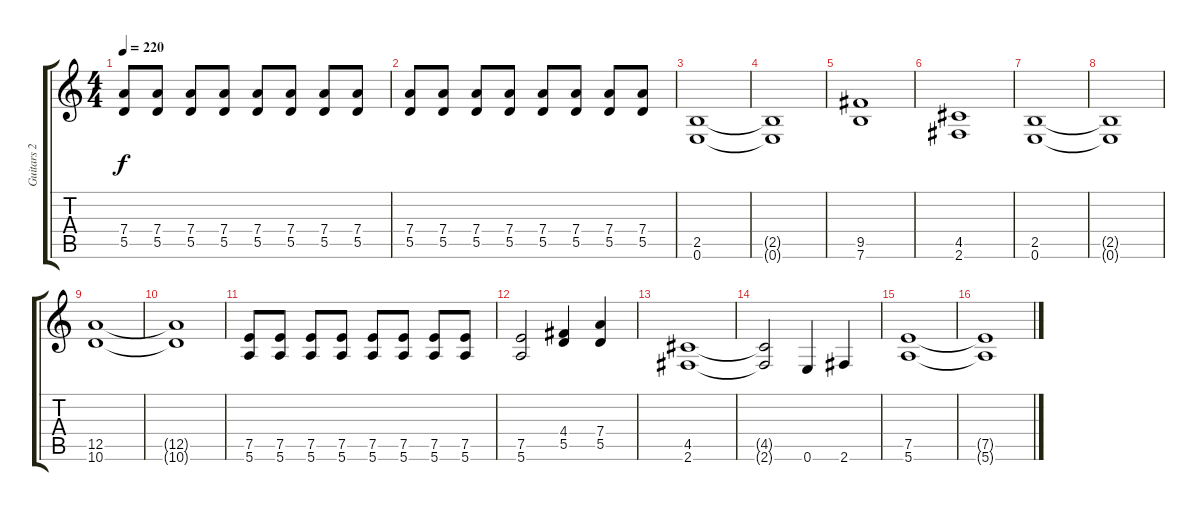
\track ("Guitars 2" "Guitars 2") {instrument electricguitarmuted}
\staff {score tabs}
\tuning (E4 B3 G3 D3 A2 E2) {hide}
\ts (4 4)
\tempo 220
\clef g2
\ks c
(7.4 5.5).8{dy f} (7.4 5.5).8 (7.4 5.5).8 (7.4 5.5).8 (7.4 5.5).8 (7.4 5.5).8 (7.4 5.5).8 (7.4 5.5).8 |
(7.4 5.5).8 (7.4 5.5).8 (7.4 5.5).8 (7.4 5.5).8 (7.4 5.5).8 (7.4 5.5).8 (7.4 5.5).8 (7.4 5.5).8 |
(2.5 0.6).1 |
(2.5{t} 0.6{t}).1 |
(9.5 7.6).1 |
(4.5 2.6).1 |
(2.5 0.6).1 |
(2.5{t} 0.6{t}).1 |
(12.5 10.6).1 |
(12.5{t} 10.6{t}).1 |
(7.5 5.6).8 (7.5 5.6).8 (7.5 5.6).8 (7.5 5.6).8 (7.5 5.6).8 (7.5 5.6).8 (7.5 5.6).8 (7.5 5.6).8 |
(7.5 5.6).2 (4.4 5.5).4 (7.4 5.5).4 |
(4.5 2.6).1 |
(4.5{t} 2.6{t}).2 0.6.4 2.6.4 |
(7.5 5.6).1 |
(7.5{t} 5.6{t}).1
